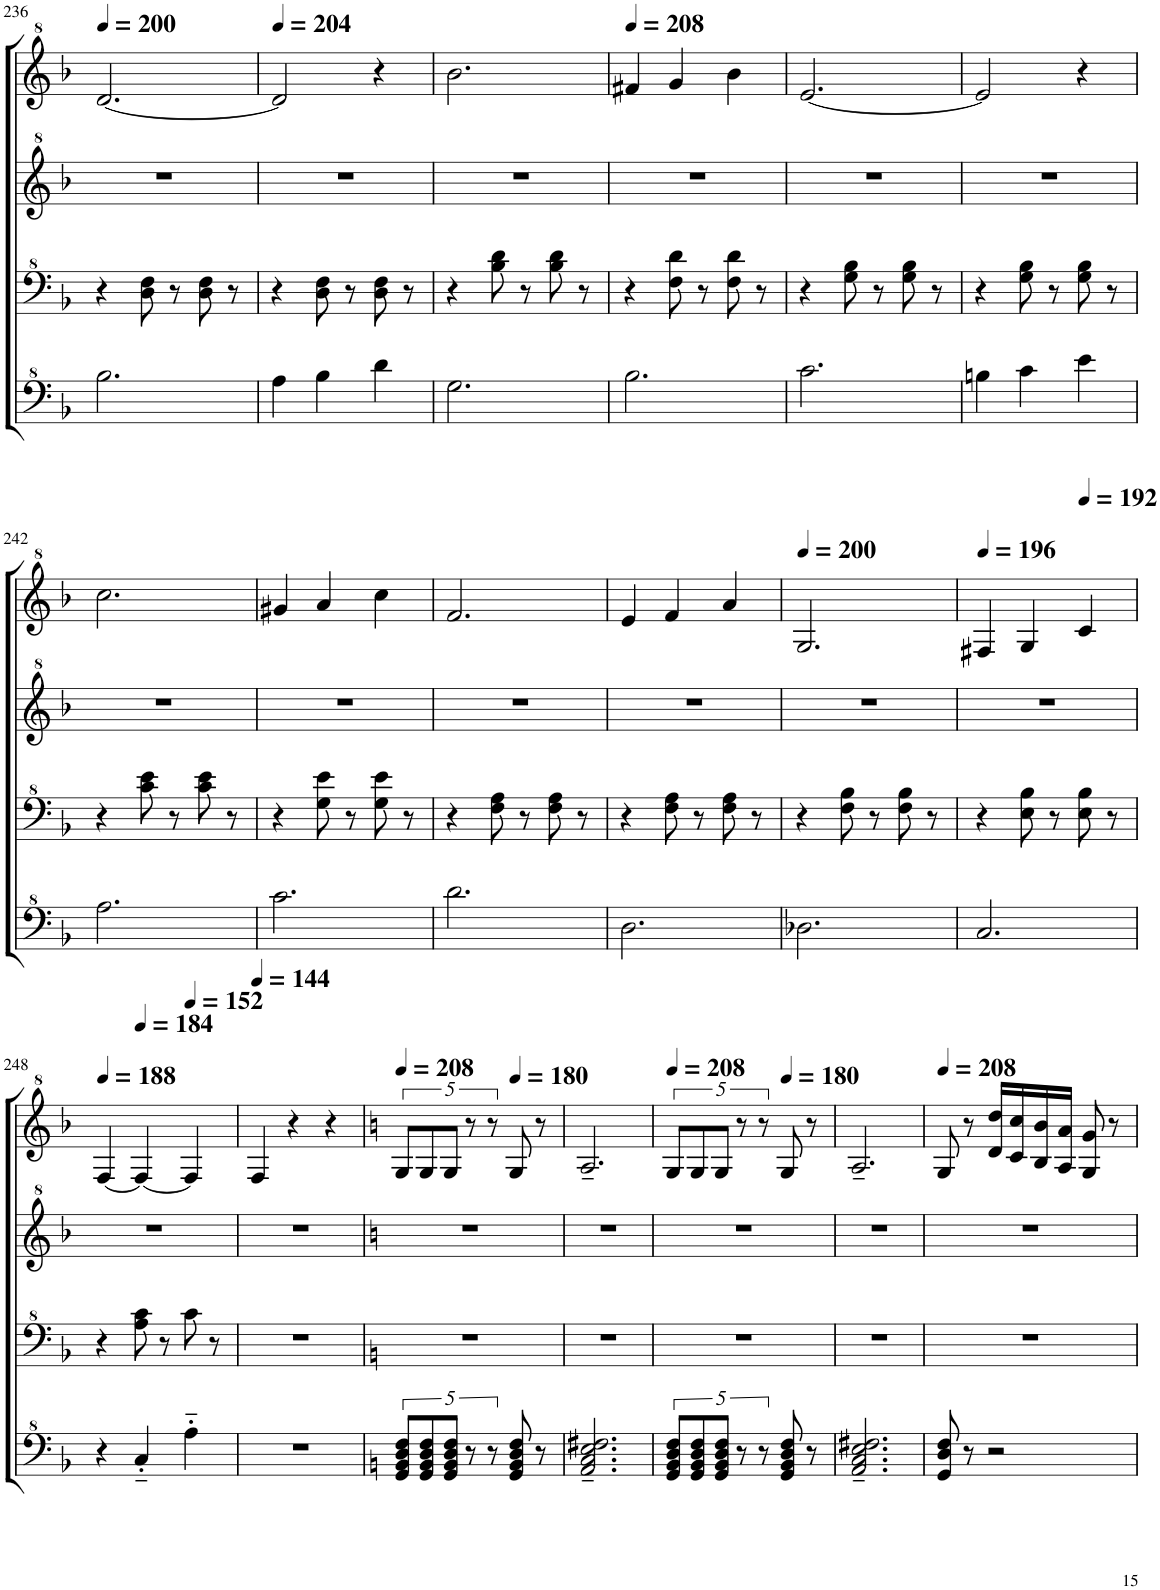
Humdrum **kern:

**kern	**kern	**kern	**kern
*part1	*part1	*part1	*part1
*staff4	*staff3	*staff2	*staff1
*I"Model III	*	*	*
!!LO:PB:g=z
*clefF^4	*clefF^4	*clefG^2	*clefG^2
*k[b-]	*k[b-]	*k[b-]	*k[b-]
*M3/4	*M3/4	*M3/4	*M3/4
*MM200	*MM200	*MM200	*MM200
=236	=236	=236	=236
2.b-\	4r	2.r	[2.dd/
.	8d\ 8f\	.	.
.	8r	.	.
.	8d\ 8f\	.	.
.	8r	.	.
=237	=237	=237	=237
*	*	*	*MM204
4a\	4r	2.r	2dd/]
4b-\	8d\ 8f\	.	.
.	8r	.	.
4dd\	8d\ 8f\	.	4r
.	8r	.	.
=238	=238	=238	=238
2.g\	4r	2.r	2.bb-\
.	8b-\ 8dd\	.	.
.	8r	.	.
.	8b-\ 8dd\	.	.
.	8r	.	.
=239	=239	=239	=239
*	*	*	*MM208
2.b-\	4r	2.r	4ff#X/
.	8f\ 8dd\	.	4gg/
.	8r	.	.
.	8f\ 8dd\	.	4bb-\
.	8r	.	.
=240	=240	=240	=240
2.cc\	4r	2.r	[2.ee/
.	8g\ 8b-\	.	.
.	8r	.	.
.	8g\ 8b-\	.	.
.	8r	.	.
=241	=241	=241	=241
4bn\	4r	2.r	2ee/]
4cc\	8g\ 8b-\	.	.
.	8r	.	.
4ee\	8g\ 8b-\	.	4r
.	8r	.	.
!!LO:LB:g=z
=242	=242	=242	=242
2.a\	4r	2.r	2.ccc\
.	8cc\ 8ee\	.	.
.	8r	.	.
.	8cc\ 8ee\	.	.
.	8r	.	.
=243	=243	=243	=243
2.cc\	4r	2.r	4gg#X/
.	8g\ 8ee\	.	4aa/
.	8r	.	.
.	8g\ 8ee\	.	4ccc\
.	8r	.	.
=244	=244	=244	=244
2.dd\	4r	2.r	2.ff/
.	8f\ 8a\	.	.
.	8r	.	.
.	8f\ 8a\	.	.
.	8r	.	.
=245	=245	=245	=245
2.d\	4r	2.r	4ee/
.	8f\ 8a\	.	4ff/
.	8r	.	.
.	8f\ 8a\	.	4aa/
.	8r	.	.
=246	=246	=246	=246
*	*	*	*MM200
2.d-X\	4r	2.r	2.g/
.	8f\ 8b-\	.	.
.	8r	.	.
.	8f\ 8b-\	.	.
.	8r	.	.
=247	=247	=247	=247
*	*	*	*MM196
2.c/	4r	2.r	4f#X/
.	8e\ 8b-\	.	4g/
.	8r	.	.
*	*	*	*MM192
.	8e\ 8b-\	.	4cc/
.	8r	.	.
!!LO:LB:g=z
=248	=248	=248	=248
*	*	*	*MM188
4r	4r	2.r	[4f/
*	*	*	*MM184
4c'~/	8a\ 8cc\	.	4f/_
.	8r	.	.
*	*	*	*MM152
4a'~\	8cc\	.	4f/]
.	8r	.	.
=249	=249	=249	=249
*	*	*	*MM144
2.r	2.r	2.r	4f/
.	.	.	4r
.	.	.	4r
=250	=250	=250	=250
*k[]	*k[]	*k[]	*k[]
*	*	*	*MM208
10G/ 10B/ 10d/ 10f/L	2.r	2.r	10g/L
10G/ 10B/ 10d/ 10f/	.	.	10g/
10G/ 10B/ 10d/ 10f/J	.	.	10g/J
10r	.	.	10r
10r	.	.	10r
*	*	*	*MM180
8G/ 8B/ 8d/ 8f/	.	.	8g/
8r	.	.	8r
=251	=251	=251	=251
2.A/~ 2.c/~ 2.e/~ 2.f#X/~	2.r	2.r	2.a~/
=252	=252	=252	=252
*	*	*	*MM208
10G/ 10B/ 10d/ 10f/L	2.r	2.r	10g/L
10G/ 10B/ 10d/ 10f/	.	.	10g/
10G/ 10B/ 10d/ 10f/J	.	.	10g/J
10r	.	.	10r
10r	.	.	10r
*	*	*	*MM180
8G/ 8B/ 8d/ 8f/	.	.	8g/
8r	.	.	8r
=253	=253	=253	=253
2.A/~ 2.c/~ 2.e/~ 2.f#X/~	2.r	2.r	2.a~/
=254	=254	=254	=254
*	*	*	*MM208
8G/ 8d/ 8f/	2.r	2.r	8g/
8r	.	.	8r
2r	.	.	16dd/ 16ddd/LL
.	.	.	16cc/ 16ccc/
.	.	.	16b/ 16bb/
.	.	.	16a/ 16aa/JJ
.	.	.	8g/ 8gg/
.	.	.	8r
=	=	=	=
*-	*-	*-	*-
